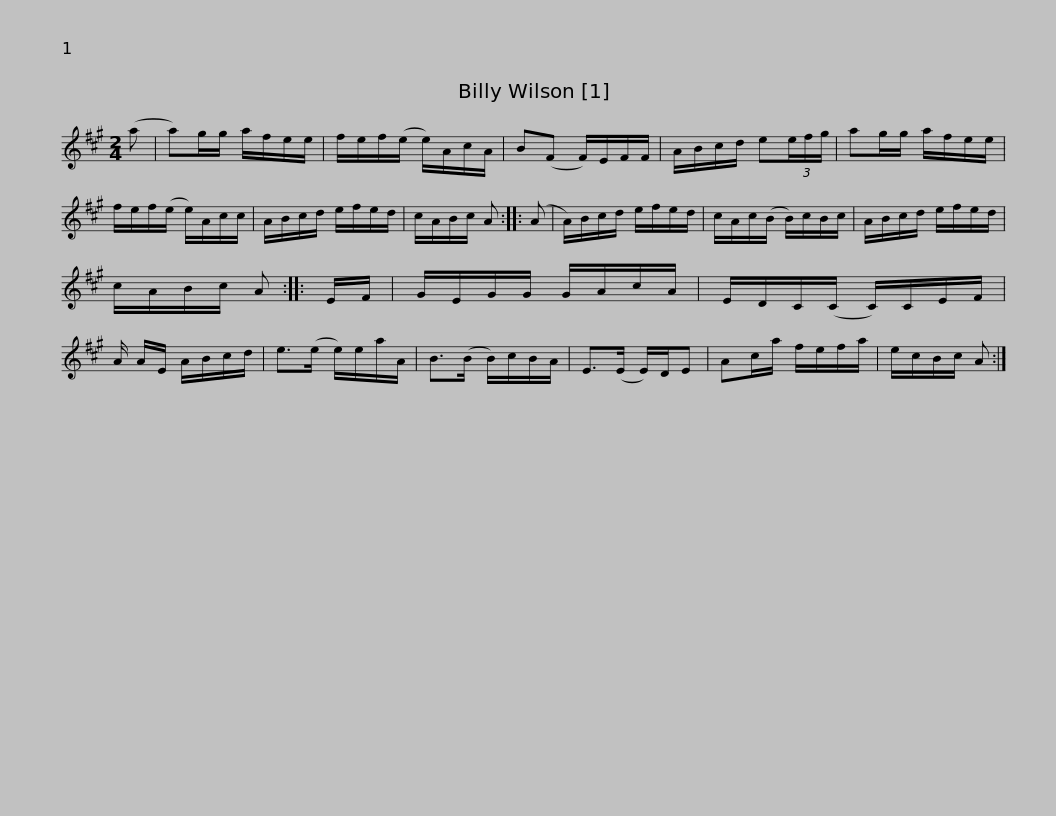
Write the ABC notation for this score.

X:1
L:1/8
M:2/4
I:linebreak $
K:A
V:1 treble
V:1
 (a | a)g/g/ a/f/e/e/ | f/e/f/(e/ e/)A/c/A/ | B(F F/)E/F/F/ | A/B/c/d/ e(3e/f/g/ | %5
 ag/g/ a/f/e/e/ | f/e/f/(e/ e/)A/c/c/ |$ A/B/c/d/ e/f/e/d/ | c/A/B/c/ A :: (A | %10
 A/)B/c/d/ e/f/e/d/ | c/A/c/(B/ B/)c/B/c/ | A/B/c/d/ e/f/e/d/ | c/A/B/c/ A ::$ E/F/ | %15
 G/E/G/G/ G/A/c/A/ | E/D/C/(C/ C/)C/E/F/ | A/ A/E/ A/B/c/d/ | e>(e e/)e/a/A/ | B>(B B/)c/B/A/ | %20
 E>(E E/)D/E |$ Ac/a/ f/e/f/a/ | e/c/B/c/ A :| %23
